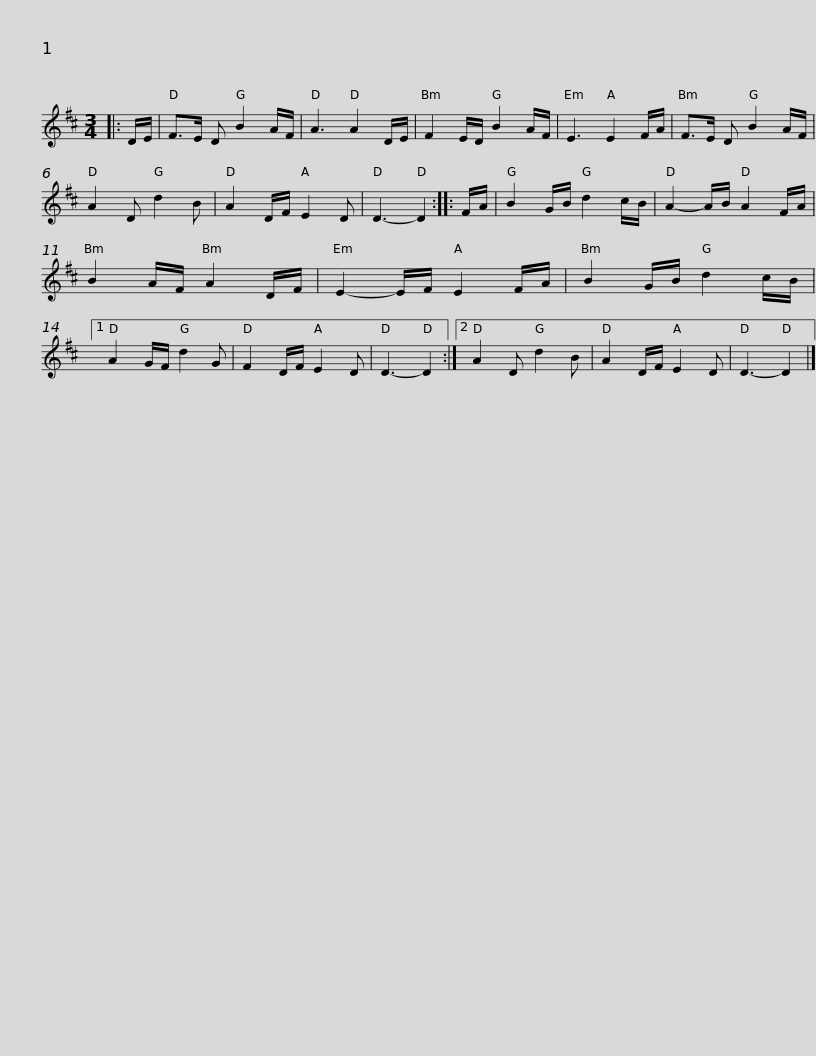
X:1
L:1/8
M:3/4
I:linebreak $
K:D
V:1 treble
V:1
|: D/E/ | F>E D B2 A/F/ | A3 A2 D/E/ | F2 E/D/ B2 A/F/ | E3 E2 F/A/ | %5
 F>E D B2 A/F/ | A2 D d2 B | A2 D/F/ E2 D |$ D3- D2 :: F/A/ | %10
 B2 G/B/ d2 c/B/ | A2- A/B/ A2 F/A/ | B2 A/F/ A2 D/F/ | E2- E/F/ E2 F/A/ | B2 G/B/ d2 c/B/ |1 %15
 A2 G/F/ d2 G |$ F2 D/F/ E2 D | D3- D2 :|2 A2 D d2 B | A2 D/F/ E2 D | %20
 D3- D2 |] %21
